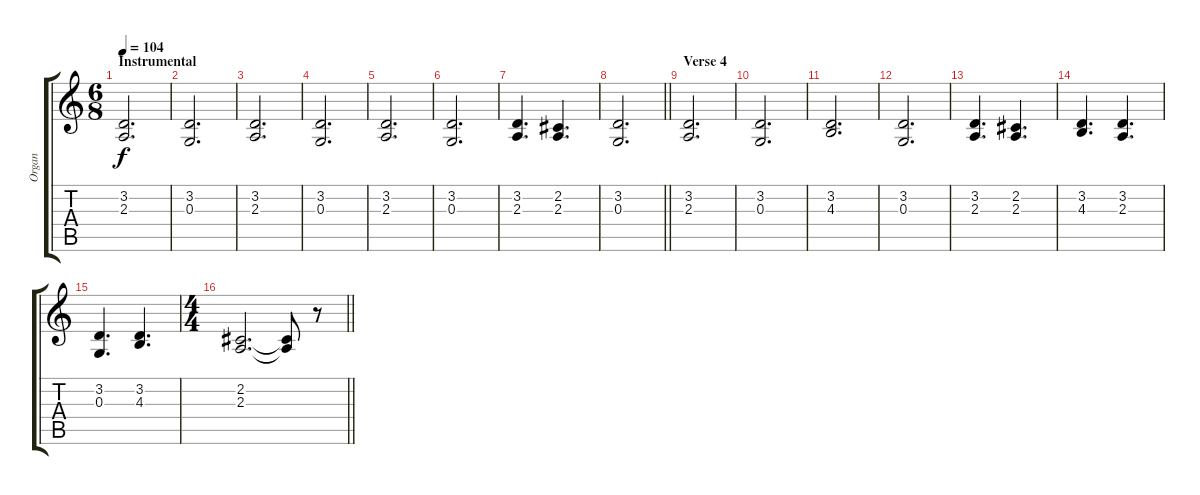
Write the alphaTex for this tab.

\track ("Organ" "Organ") {instrument percussiveorgan}
\staff {score tabs}
\tuning (E4 B3 G3 D3 A2 E2) {hide}
\ts (6 8)
\section ("" "Instrumental")
\tempo 104
\clef g2
\ks c
(3.2 2.3).2{d dy f} |
(3.2 0.3).2{d} |
(3.2 2.3).2{d} |
(3.2 0.3).2{d} |
(3.2 2.3).2{d} |
(3.2 0.3).2{d} |
(3.2 2.3).4{d} (2.2 2.3).4{d} |
\barLineRight lightlight
(3.2 0.3).2{d} |
\section ("" "Verse 4")
(3.2 2.3).2{d} |
(3.2 0.3).2{d} |
(3.2 4.3).2{d} |
(3.2 0.3).2{d} |
(3.2 2.3).4{d} (2.2 2.3).4{d} |
(3.2 4.3).4{d} (3.2 2.3).4{d} |
(3.2 0.3).4{d} (3.2 4.3).4{d} |
\ts (4 4)
\barLineRight lightlight
(2.2 2.3).2{d} (2.2{t} 2.3{t}).8 r.8
